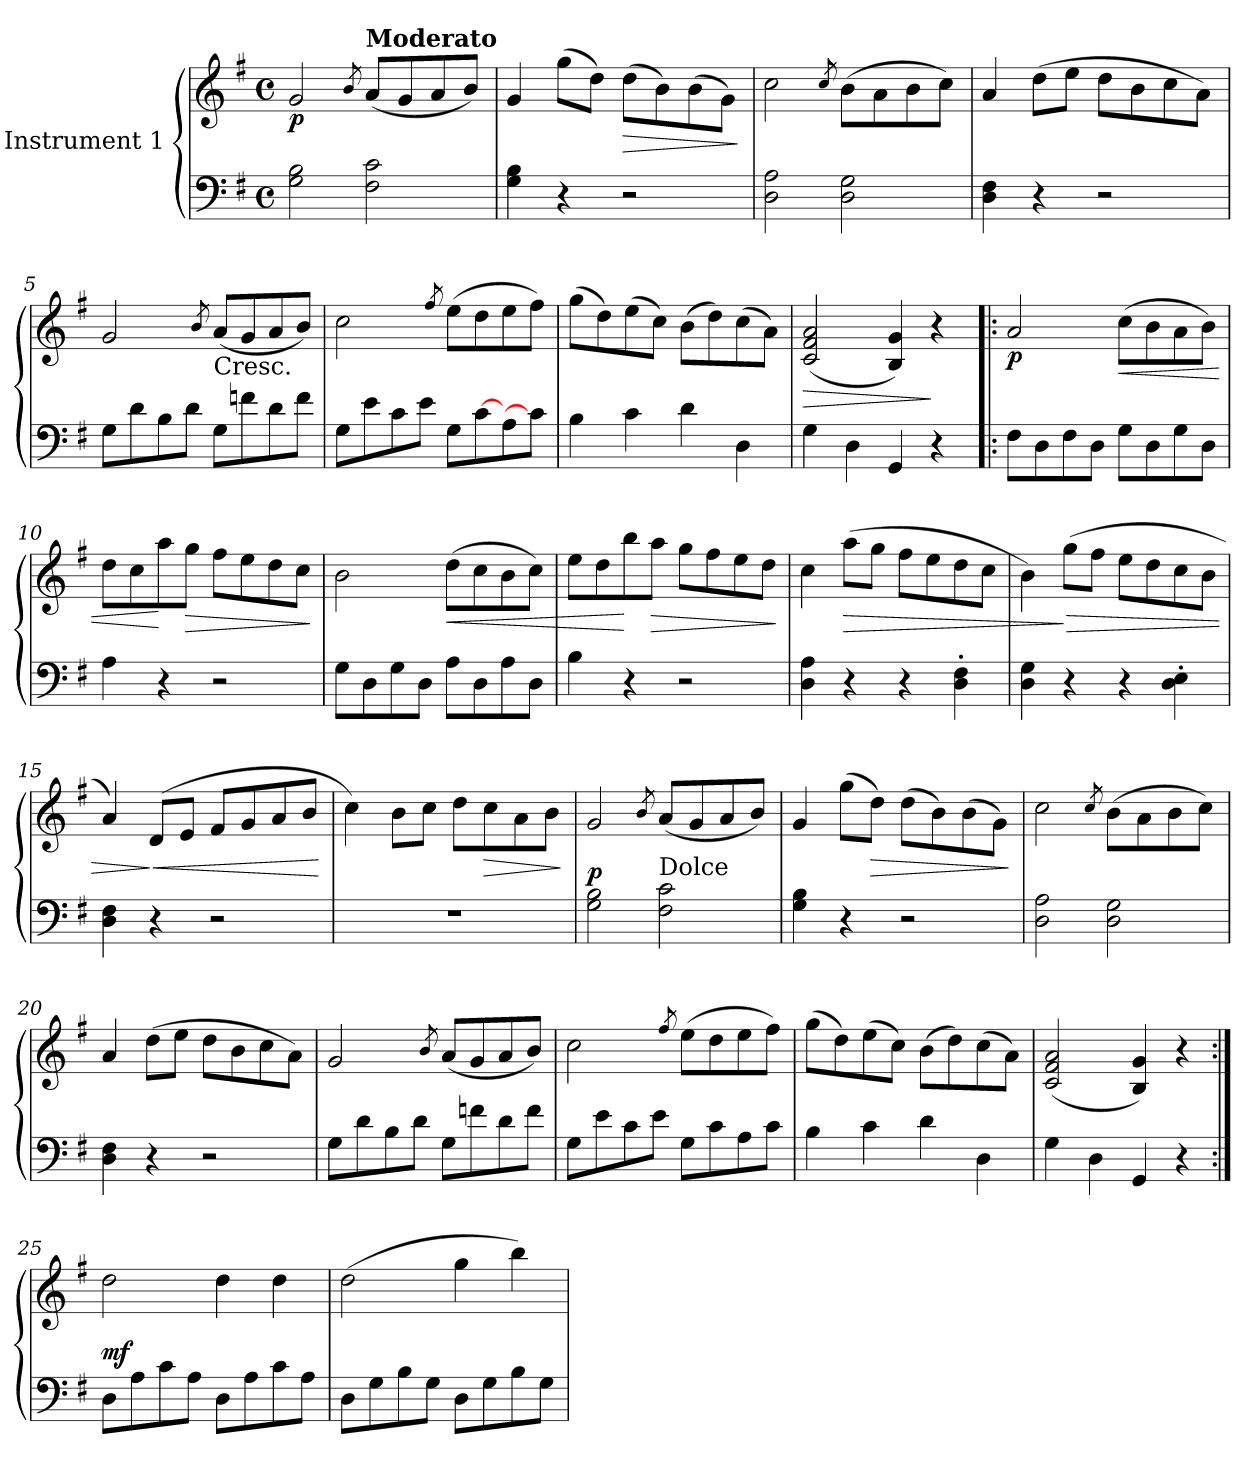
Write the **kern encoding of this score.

**kern	**kern	**dynam
*part1	*part1	*part1
*staff2	*staff1	*staff1/2
*I"Instrument 1	*	*
*clefF4	*clefG2	*
*k[f#]	*k[f#]	*
*G:	*G:	*
*M4/4	*M4/4	*
*met(c)	*met(c)	*
=1	=1	=1
!	!	!LO:DY:b
2G\ 2B\	2g/	p
.	8qb/	.
!	!LO:TX:a:B:t=Moderato	!
2F#\ 2c\	(<8a/L	.
.	8g/	.
.	8a/	.
.	8b/J)	.
=2	=2	=2
4G\ 4B\	4g/	.
4r	(>8gg\L	.
.	8dd\J)	.
!	!	!LO:HP:b
2r	(>8dd\L	>
.	8b\)	.
.	(>8b\	.
.	8g\J)	.
.	.	]
=3	=3	=3
2D\ 2A\	2cc\	.
.	8qcc/	.
2D\ 2G\	(>8b\L	.
.	8a\	.
.	8b\	.
.	8cc\J)	.
=4	=4	=4
4D\ 4F#\	4a/	.
4r	(>8dd\L	.
.	8ee\J	.
2r	8dd\L	.
.	8b\	.
.	8cc\	.
.	8a\J)	.
!!LO:LB:g=z
=5	=5	=5
8G\L	2g/	.
8d\	.	.
8B\	.	.
8d\J	.	.
.	8qb/	.
!LO:TX:a:t=Cresc.	!	!
8G\L	(<8a/L	.
8fn\	8g/	.
8d\	8a/	.
8f\J	8b/J)	.
=6	=6	=6
8G\L	2cc\	.
8e\	.	.
8c\	.	.
8e\J	.	.
.	8qff#/	.
8G\L	(>8ee\L	.
[8c\	8dd\	.
8A\	8ee\	.
8c\J]	8ff#\J)	.
=7	=7	=7
4B\	(>8gg\L	.
.	8dd\)	.
4c\	(>8ee\	.
.	8cc\J)	.
4d\	(>8b\L	.
.	8dd\)	.
4D\	(>8cc\	.
.	8a\J)	.
=8	=8	=8
!	!	!LO:HP:b
4G\	(>2c/ 2f#/ 2a/	>
4D\	.	.
4GG/	4B/ 4g/)	.
4r	4r	]
!!LO:LB:g=z
=9!|:	=9!|:	=9!|:
!	!	!LO:DY:b
8F#\L	2a/	p
8D\	.	.
8F#\	.	.
8D\J	.	.
!	!	!LO:HP:b
8G\L	(>8cc\L	<
8D\	8b\	.
8G\	8a\	.
8D\J	8b\J)	.
=10	=10	=10
4A\	8dd\L	.
.	8cc\	.
4r	8aa\	[
!	!	!LO:HP:b
.	8gg\J	>
2r	8ff#\L	.
.	8ee\	.
.	8dd\	.
.	8cc\J	.
.	.	]
=11	=11	=11
8G\L	2b\	.
8D\	.	.
8G\	.	.
8D\J	.	.
!	!	!LO:HP:b
8A\L	(>8dd\L	<
8D\	8cc\	.
8A\	8b\	.
8D\J	8cc\J)	.
=12	=12	=12
4B\	8ee\L	.
.	8dd\	.
4r	8bb\	[
!	!	!LO:HP:b
.	8aa\J	>
2r	8gg\L	.
.	8ff#\	.
.	8ee\	.
.	8dd\J	.
.	.	]
!!LO:LB:g=z
=13	=13	=13
4D\ 4A\	4cc\	.
!	!	!LO:HP:b
4r	(>8aa\L	>
.	8gg\J	.
4r	8ff#\L	.
.	8ee\	.
4D\' 4F#\'	8dd\	.
.	8cc\J	.
=14	=14	=14
4D\ 4G\	4b\)	.
!	!	!LO:HP:n=1:b
4r	(>8gg\L	] >
.	8ff#\J	.
4r	8ee\L	.
.	8dd\	.
4D\' 4E\'	8cc\	.
.	8b\J	.
=15	=15	=15
4D\ 4F#\	4a/)	.
!	!	!LO:HP:n=1:b
4r	(>8d/L	] <
.	8e/J	.
2r	8f#/L	.
.	8g/	.
.	8a/	.
.	8b/J	.
.	.	[
=16	=16	=16
1r	4cc\)	.
.	8b\L	.
.	8cc\J	.
.	8dd\L	.
!	!	!LO:HP:b
.	8cc\	>
.	8a\	.
.	8b\J	.
.	.	]
!!LO:LB:g=z
=17	=17	=17
!	!	!LO:DY:a=2
2G\ 2B\	2g/	p
.	8qb/	.
!LO:TX:a:t=Dolce	!	!
2F#\ 2c\	(<8a/L	.
.	8g/	.
.	8a/	.
.	8b/J)	.
=18	=18	=18
4G\ 4B\	4g/	.
4r	(>8gg\L	.
!	!	!LO:HP:b
.	8dd\J)	>
2r	(>8dd\L	.
.	8b\)	.
.	(>8b\	.
.	8g\J)	.
.	.	]
=19	=19	=19
2D\ 2A\	2cc\	.
.	8qcc/	.
2D\ 2G\	(>8b\L	.
.	8a\	.
.	8b\	.
.	8cc\J)	.
=20	=20	=20
4D\ 4F#\	4a/	.
4r	(>8dd\L	.
.	8ee\J	.
2r	8dd\L	.
.	8b\	.
.	8cc\	.
.	8a\J)	.
!!LO:PB:g=z
=21	=21	=21
8G\L	2g/	.
8d\	.	.
8B\	.	.
8d\J	.	.
.	8qb/	.
8G\L	(<8a/L	.
8fn\	8g/	.
8d\	8a/	.
8f\J	8b/J)	.
=22	=22	=22
8G\L	2cc\	.
8e\	.	.
8c\	.	.
8e\J	.	.
.	8qff#/	.
8G\L	(>8ee\L	.
8c\	8dd\	.
8A\	8ee\	.
8c\J	8ff#\J)	.
=23	=23	=23
4B\	(>8gg\L	.
.	8dd\)	.
4c\	(>8ee\	.
.	8cc\J)	.
4d\	(>8b\L	.
.	8dd\)	.
4D\	(>8cc\	.
.	8a\J)	.
=24	=24	=24
4G\	(>2c/ 2f#/ 2a/	.
4D\	.	.
4GG/	4B/ 4g/)	.
4r	4r	.
!!LO:PB:g=z
=25:|!	=25:|!	=25:|!
!	!	!LO:DY:a=2
8D\L	2dd\	mf
8A\	.	.
8c\	.	.
8A\J	.	.
8D\L	4dd\	.
8A\	.	.
8c\	4dd\	.
8A\J	.	.
=26	=26	=26
8D\L	(>2dd\	.
8G\	.	.
8B\	.	.
8G\J	.	.
8D\L	4gg\	.
8G\	.	.
8B\	4bb\)	.
8G\J	.	.
=	=	=
*-	*-	*-
